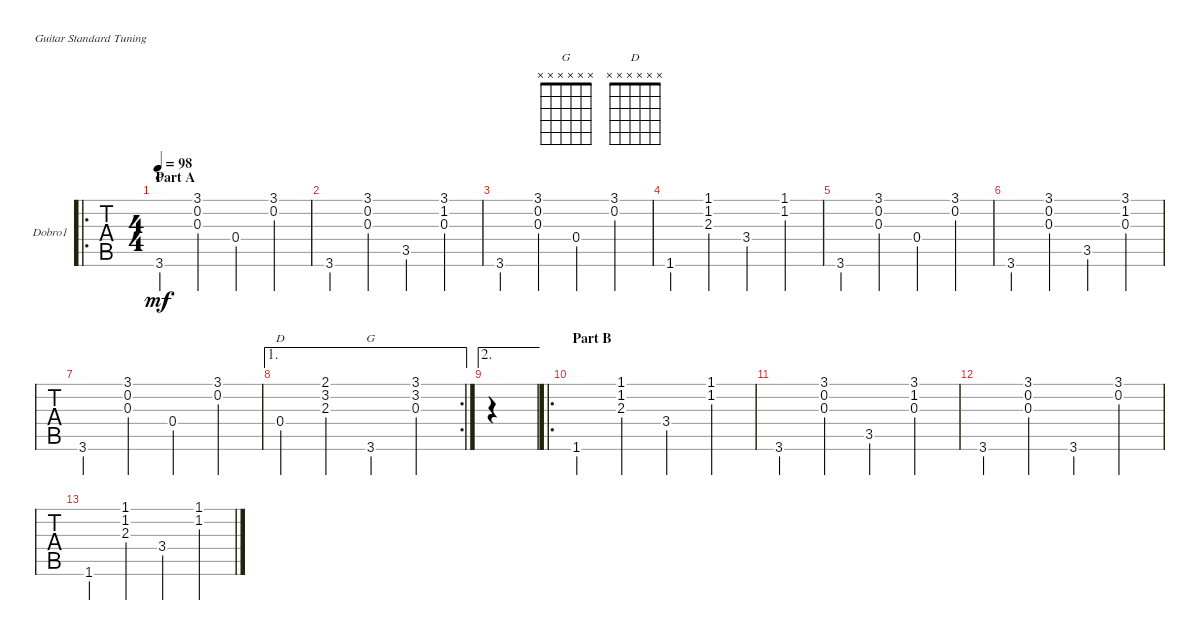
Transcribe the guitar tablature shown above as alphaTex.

\defaultSystemsLayout 4
\bracketExtendMode groupsimilarinstruments
\firstSystemTrackNameOrientation horizontal
\otherSystemsTrackNameOrientation horizontal
\track ("Dobro1" "Dobro1") {solo instrument acousticguitarsteel}
\staff {tabs}
\tuning (E4 B3 G3 D3 A2 E2)
\chord ("G" x x x x x x)
\chord ("D" x x x x x x)
\ro
\ts (4 4)
\section ("" "Part A")
\tempo 98
\clef g2
\ks g
3.6.4{ch "G" dy mf instrument acousticguitarsteel} (0.3 0.2 3.1).4 0.4.4 (0.2 3.1).4 |
3.6.4 (0.3 0.2 3.1).4 3.5.4 (1.2 3.1 0.3).4 |
3.6.4 (0.3 0.2 3.1).4 0.4.4 (0.2 3.1).4 |
1.6.4 (2.3 1.2 1.1).4 3.4.4 (1.2 1.1).4 |
3.6.4 (0.3 0.2 3.1).4 0.4.4 (0.2 3.1).4 |
3.6.4 (0.3 0.2 3.1).4 3.5.4 (1.2 3.1 0.3).4 |
3.6.4 (0.3 0.2 3.1).4 0.4.4 (0.2 3.1).4 |
\ae 1
\rc 2
0.4.4{ch "D"} (2.3 3.2 2.1).4 3.6.4{ch "G"} (3.2 3.1 0.3).4 |
\ae 2
|
\ro
\section ("" "Part B")
1.6.4 (2.3 1.2 1.1).4 3.4.4 (1.2 1.1).4 |
3.6.4 (0.3 0.2 3.1).4 3.5.4 (1.2 3.1 0.3).4 |
3.6.4 (0.3 0.2 3.1).4 3.6.4 (0.2 3.1).4 |
1.6.4 (2.3 1.2 1.1).4 3.4.4 (1.2 1.1).4
